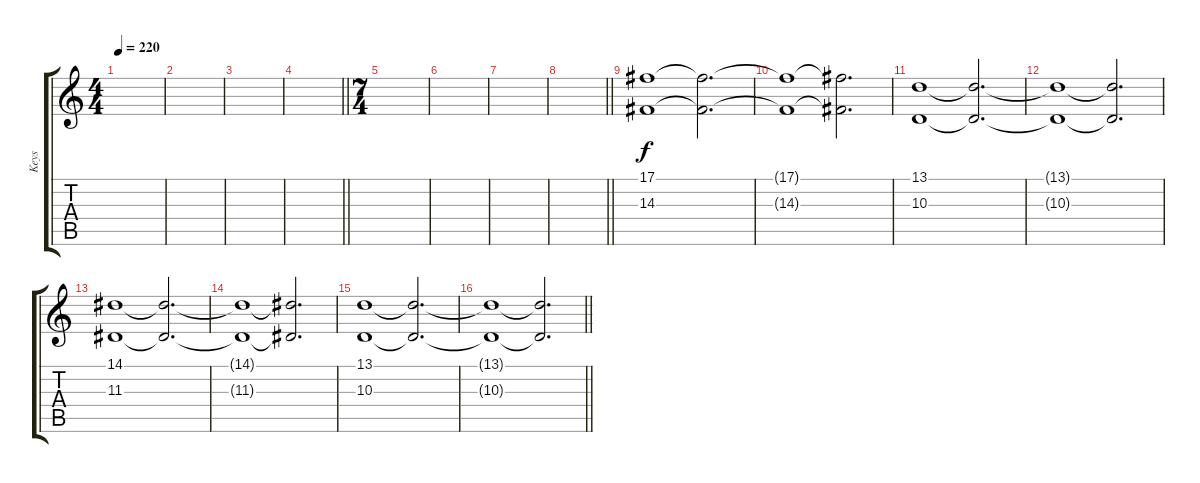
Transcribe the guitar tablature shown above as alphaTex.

\track ("Keys" "Keys") {instrument lead2sawtooth}
\staff {score tabs}
\tuning (Db4 Ab3 E3 B2 Gb2 Db2) {hide}
\ts (4 4)
\tempo 220
\clef g2
\ks c
|
|
|
\barLineRight lightlight
|
\ts (7 4)
|
|
|
\barLineRight lightlight
|
(17.1 14.3).1{volume 8 instrument lead2sawtooth} (17.1{t} 14.3{t}).2{d} |
(17.1{t} 14.3{t}).1 (17.1{t} 14.3{t}).2{d} |
(13.1 10.3).1 (13.1{t} 10.3{t}).2{d} |
(13.1{t} 10.3{t}).1 (13.1{t} 10.3{t}).2{d} |
(14.1 11.3).1 (14.1{t} 11.3{t}).2{d} |
(14.1{t} 11.3{t}).1 (14.1{t} 11.3{t}).2{d} |
(13.1 10.3).1 (13.1{t} 10.3{t}).2{d} |
\barLineRight lightlight
(13.1{t} 10.3{t}).1 (13.1{t} 10.3{t}).2{d}
